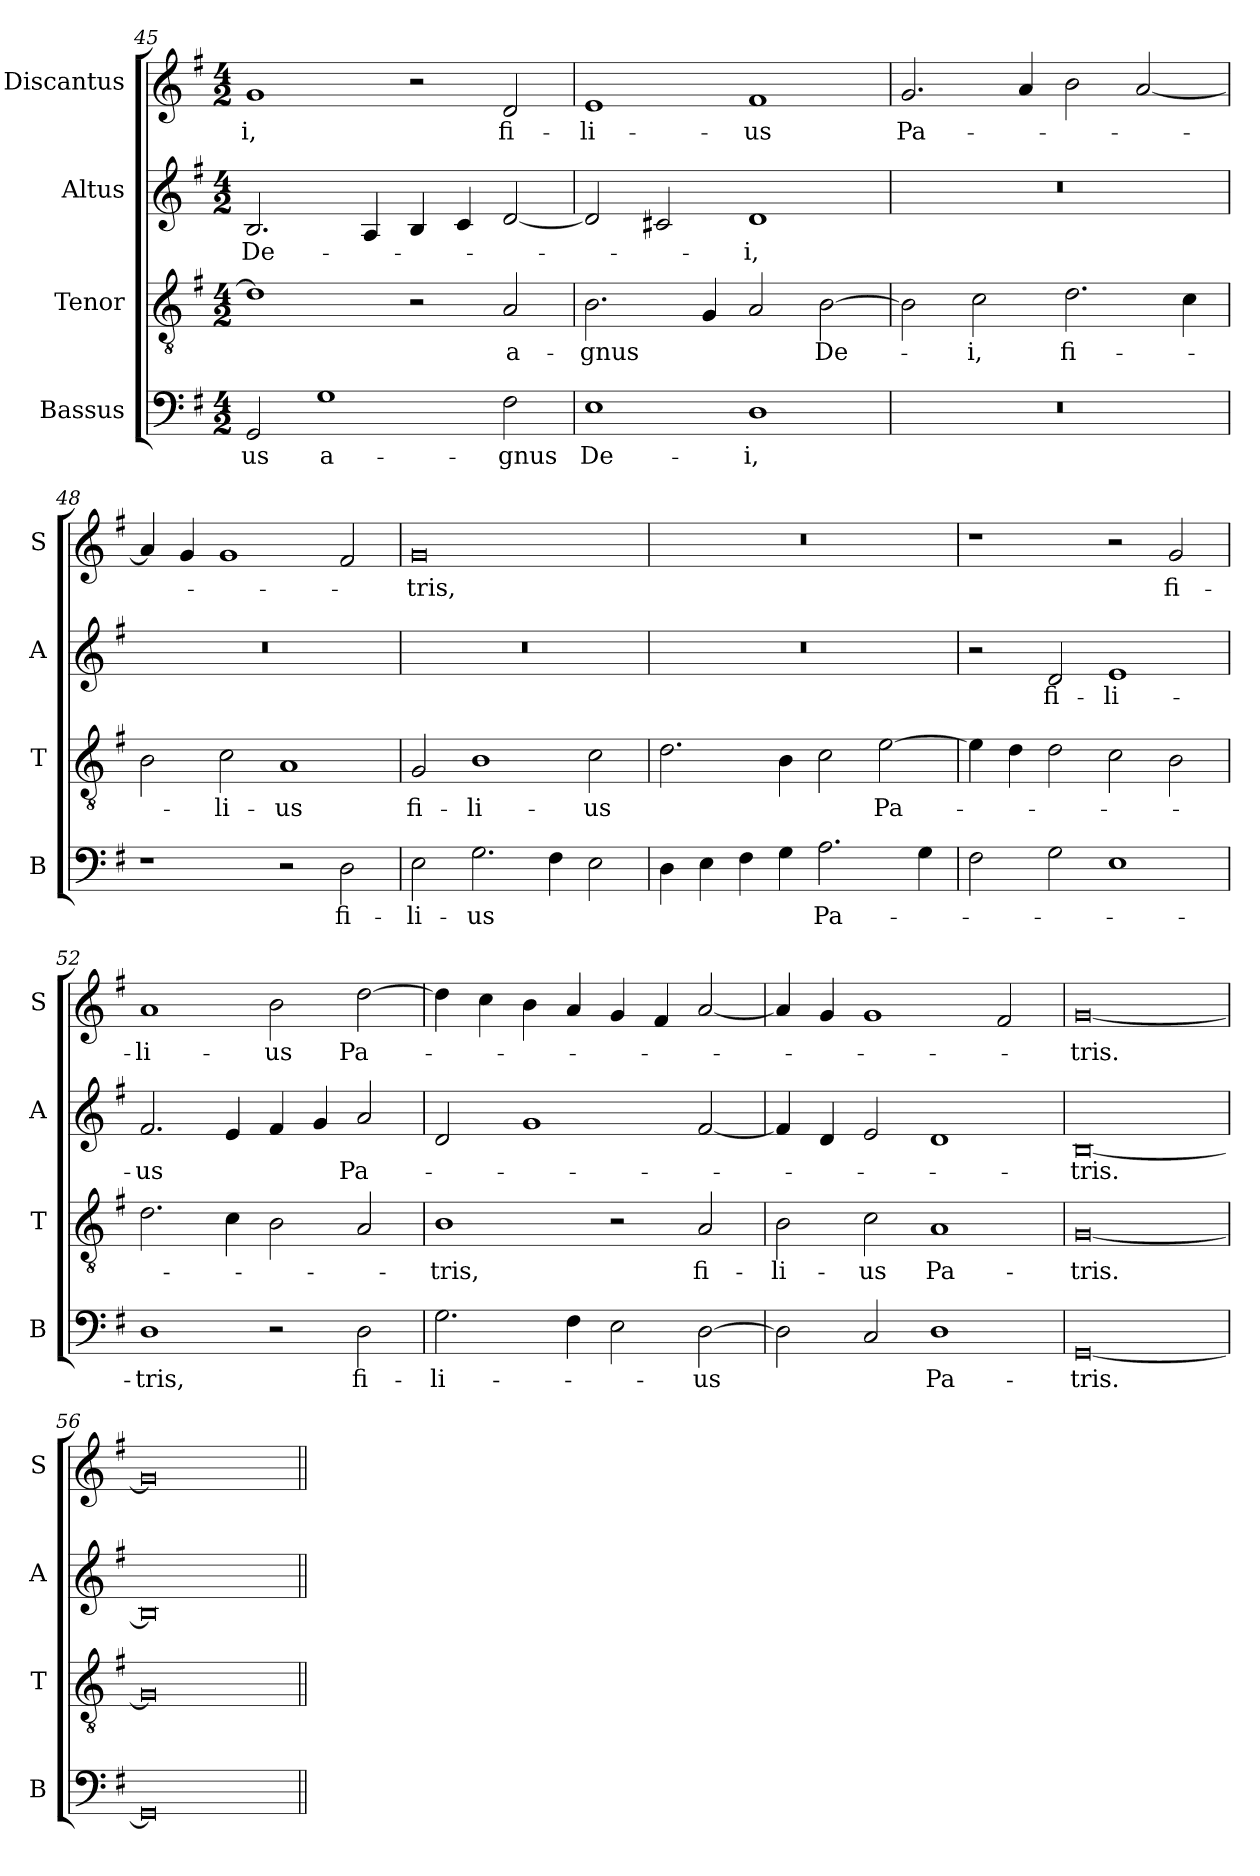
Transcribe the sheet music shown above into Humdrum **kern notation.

**kern	**text	**kern	**text	**kern	**text	**kern	**text
*part4	*part4	*part3	*part3	*part2	*part2	*part1	*part1
*staff4	*staff4	*staff3	*staff3	*staff2	*staff2	*staff1	*staff1
*I"Bassus	*	*I"Tenor	*	*I"Altus	*	*I"Discantus	*
*I'B	*	*I'T	*	*I'A	*	*I'S	*
*clefF4	*	*clefGv2	*	*clefG2	*	*clefG2	*
*k[f#]	*	*k[f#]	*	*k[f#]	*	*k[f#]	*
*G:	*	*G:	*	*G:	*	*G:	*
*M4/2	*	*M4/2	*	*M4/2	*	*M4/2	*
=45	=45	=45	=45	=45	=45	=45	=45
!	!LO:LY:b	!	!	!	!LO:LY:b	!	!LO:LY:b
2GG/	-us	1d]	.	2.B/	De-	1g	-i,
!	!LO:LY:b	!	!	!	!	!	!
1G	a-	.	.	.	.	.	.
.	.	.	.	4A/	.	.	.
.	.	2r	.	4B/	.	2r	.
.	.	.	.	4c/	.	.	.
!	!LO:LY:b	!	!LO:LY:b	!	!	!	!LO:LY:b
2F#\	-gnus	2A/	a-	[2d/	.	2d/	fi-
=46	=46	=46	=46	=46	=46	=46	=46
!	!LO:LY:b	!	!LO:LY:b	!	!	!	!LO:LY:b
1E	De-	2.B\	-gnus	2d/]	.	1e	-li-
.	.	.	.	2c#X/	.	.	.
.	.	4G/	.	.	.	.	.
!	!LO:LY:b	!	!	!	!LO:LY:b	!	!LO:LY:b
1D	-i,	2A/	.	1d	-i,	1f#	-us
!	!	!	!LO:LY:b	!	!	!	!
.	.	[2B\	De-	.	.	.	.
=47	=47	=47	=47	=47	=47	=47	=47
!	!	!	!	!	!	!	!LO:LY:b
0r	.	2B\]	.	0r	.	2.g/	Pa-
!	!	!	!LO:LY:b	!	!	!	!
.	.	2c\	-i,	.	.	.	.
.	.	.	.	.	.	4a/	.
!	!	!	!LO:LY:b	!	!	!	!
.	.	2.d\	fi-	.	.	2b\	.
.	.	.	.	.	.	[2a/	.
.	.	4c\	.	.	.	.	.
!!LO:PB:g=z
=48	=48	=48	=48	=48	=48	=48	=48
1r	.	2B\	.	0r	.	4a/]	.
.	.	.	.	.	.	4g/	.
!	!	!	!LO:LY:b	!	!	!	!
.	.	2c\	-li-	.	.	1g	.
!	!	!	!LO:LY:b	!	!	!	!
2r	.	1A	-us	.	.	.	.
!	!LO:LY:b	!	!	!	!	!	!
2D\	fi-	.	.	.	.	2f#/	.
=49	=49	=49	=49	=49	=49	=49	=49
!	!LO:LY:b	!	!LO:LY:b	!	!	!	!LO:LY:b
2E\	-li-	2G/	fi-	0r	.	0g	-tris,
!	!LO:LY:b	!	!LO:LY:b	!	!	!	!
2.G\	-us	1B	-li-	.	.	.	.
4F#\	.	.	.	.	.	.	.
!	!	!	!LO:LY:b	!	!	!	!
2E\	.	2c\	-us	.	.	.	.
=50	=50	=50	=50	=50	=50	=50	=50
4D\	.	2.d\	.	0r	.	0r	.
4E\	.	.	.	.	.	.	.
4F#\	.	.	.	.	.	.	.
4G\	.	4B\	.	.	.	.	.
!	!LO:LY:b	!	!	!	!	!	!
2.A\	Pa-	2c\	.	.	.	.	.
!	!	!	!LO:LY:b	!	!	!	!
.	.	[2e\	Pa-	.	.	.	.
4G\	.	.	.	.	.	.	.
=51	=51	=51	=51	=51	=51	=51	=51
2F#\	.	4e\]	.	2r	.	1r	.
.	.	4d\	.	.	.	.	.
!	!	!	!	!	!LO:LY:b	!	!
2G\	.	2d\	.	2d/	fi-	.	.
!	!	!	!	!	!LO:LY:b	!	!
1E	.	2c\	.	1e	-li-	2r	.
!	!	!	!	!	!	!	!LO:LY:b
.	.	2B\	.	.	.	2g/	fi-
=52	=52	=52	=52	=52	=52	=52	=52
!	!LO:LY:b	!	!	!	!LO:LY:b	!	!LO:LY:b
1D	-tris,	2.d\	.	2.f#/	-us	1a	-li-
.	.	4c\	.	4e/	.	.	.
!	!	!	!	!	!	!	!LO:LY:b
2r	.	2B\	.	4f#/	.	2b\	-us
.	.	.	.	4g/	.	.	.
!	!LO:LY:b	!	!	!	!LO:LY:b	!	!LO:LY:b
2D\	fi-	2A/	.	2a/	Pa-	[2dd\	Pa-
=53	=53	=53	=53	=53	=53	=53	=53
!	!LO:LY:b	!	!LO:LY:b	!	!	!	!
2.G\	-li-	1B	-tris,	2d/	.	4dd\]	.
.	.	.	.	.	.	4cc\	.
.	.	.	.	1g	.	4b\	.
4F#\	.	.	.	.	.	4a/	.
2E\	.	2r	.	.	.	4g/	.
.	.	.	.	.	.	4f#/	.
!	!LO:LY:b	!	!LO:LY:b	!	!	!	!
[2D\	-us	2A/	fi-	[2f#/	.	[2a/	.
=54	=54	=54	=54	=54	=54	=54	=54
!	!	!	!LO:LY:b	!	!	!	!
2D\]	.	2B\	-li-	4f#/]	.	4a/]	.
.	.	.	.	4d/	.	4g/	.
!	!	!	!LO:LY:b	!	!	!	!
2C/	.	2c\	-us	2e/	.	1g	.
!	!LO:LY:b	!	!LO:LY:b	!	!	!	!
1D	Pa-	1A	Pa-	1d	.	.	.
.	.	.	.	.	.	2f#/	.
=55	=55	=55	=55	=55	=55	=55	=55
!	!LO:LY:b	!	!LO:LY:b	!	!LO:LY:b	!	!LO:LY:b
[0GG	-tris.	[0G	-tris.	[0B	-tris.	[0g	-tris.
=56	=56	=56	=56	=56	=56	=56	=56
0GG]	.	0G]	.	0B]	.	0g]	.
=||	=||	=||	=||	=||	=||	=||	=||
*-	*-	*-	*-	*-	*-	*-	*-
